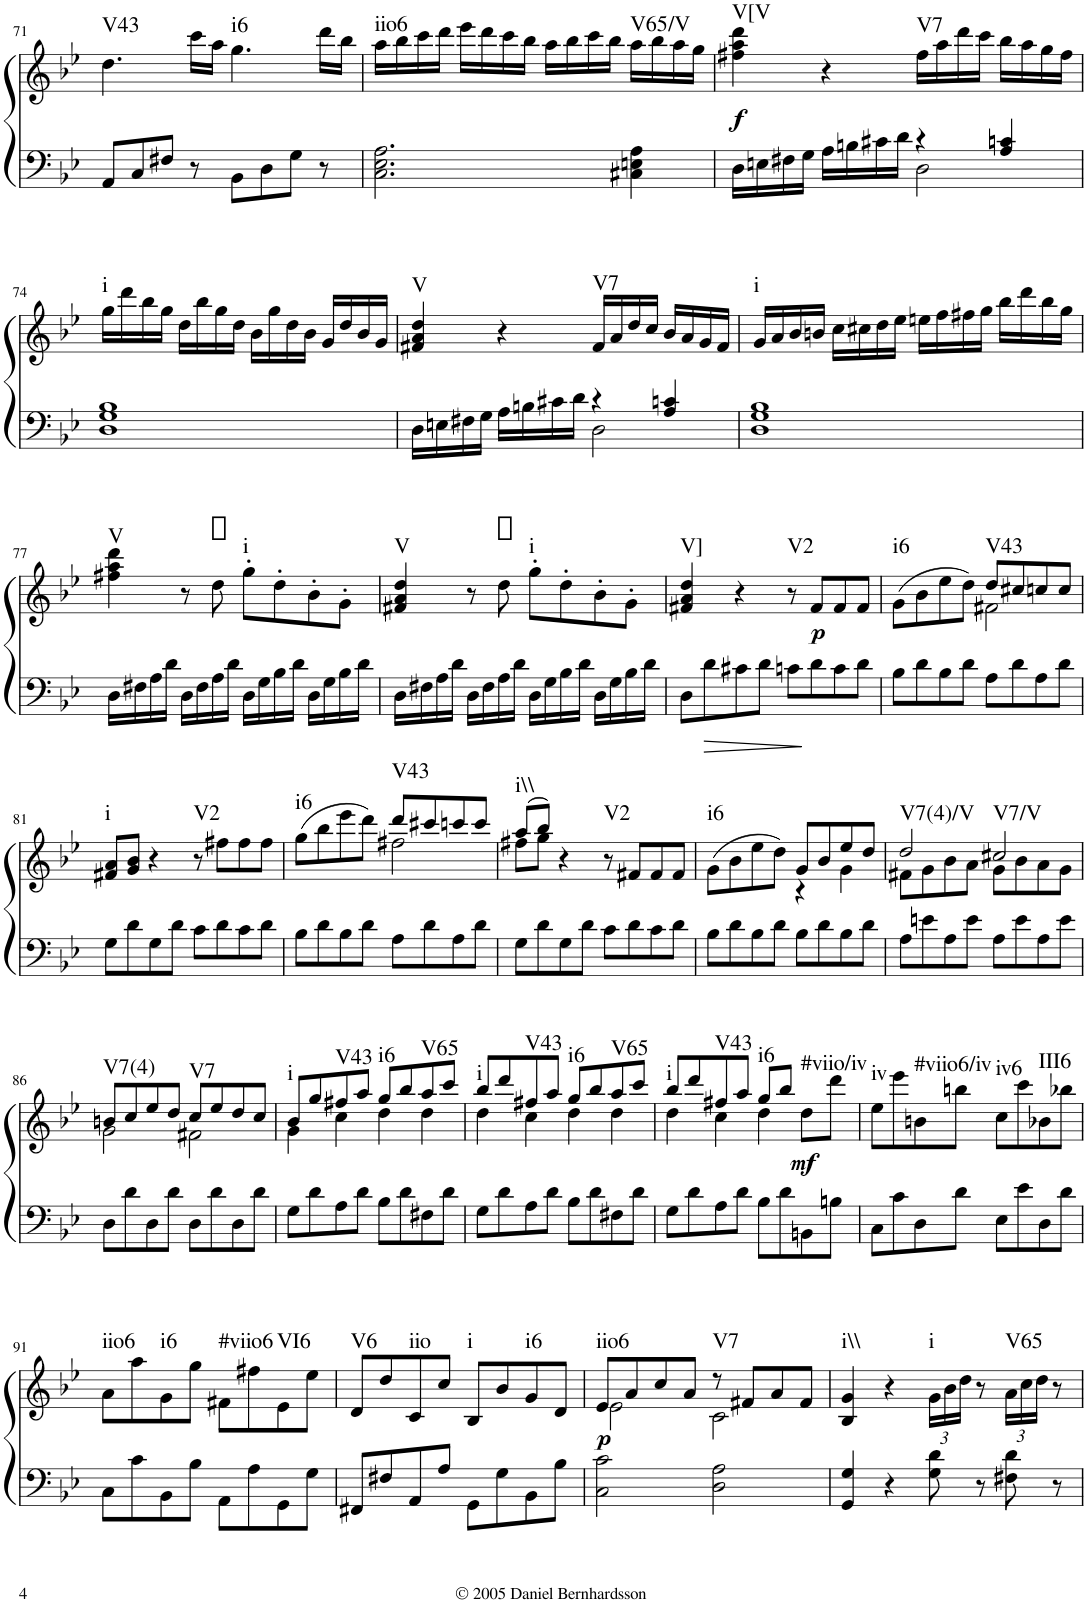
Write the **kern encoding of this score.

**kern	**kern	**dynam	**harte
*part1	*part1	*part1	*part1
*staff2	*staff1	*staff1/2	*
*I"Piano	*	*	*
*I'Pno.	*	*	*
!!LO:PB:g=z
*clefF4	*clefG2	*	*
*k[b-e-]	*k[b-e-]	*	*
*B-:	*B-:	*	*
*M4/4	*M4/4	*	*
*met(c)	*met(c)	*	*
=71	=71	=71	=71
!	!	!	!LO:H:kt=V43
8AA/L	4.dd\	.	N
8C/	.	.	.
8F#X/J	.	.	.
8r	16ccc\LL	.	.
.	16aa\JJ	.	.
!	!	!	!LO:H:kt=i6
8BB-\L	4.gg\	.	N
8D\	.	.	.
8G\J	.	.	.
8r	16ddd\LL	.	.
.	16bb-\JJ	.	.
=72	=72	=72	=72
!	!	!	!LO:H:kt=iio6
2.C\ 2.E-\ 2.A\	16aa\LL	.	N
.	16bb-\	.	.
.	16ccc\	.	.
.	16ddd\JJ	.	.
.	16eee-\LL	.	.
.	16ddd\	.	.
.	16ccc\	.	.
.	16bb-\JJ	.	.
.	16aa\LL	.	.
.	16bb-\	.	.
.	16ccc\	.	.
.	16bb-\JJ	.	.
!	!	!	!LO:H:kt=V65/V
4C#X\ 4En\ 4A\	16aa\LL	.	N
.	16bb-\	.	.
.	16aa\	.	.
.	16gg\JJ	.	.
=73	=73	=73	=73
*^	*	*	*
!	!	!	!LO:DY:b	!LO:H:kt=V[V
16D\LL	2ryy	4ff#X\ 4aa\ 4ddd\	f	N
16En\	.	.	.	.
16F#X\	.	.	.	.
16G\JJ	.	.	.	.
16A\LL	.	4r	.	.
16Bn\	.	.	.	.
16c#X\	.	.	.	.
16d\JJ	.	.	.	.
!	!	!	!	!LO:H:kt=V7
4r	2D\	16ff#\LL	.	N
.	.	16aa\	.	.
.	.	16ddd\	.	.
.	.	16ccc\JJ	.	.
4A/ 4cn/	.	16bb-\LL	.	.
.	.	16aa\	.	.
.	.	16gg\	.	.
.	.	16ff#\JJ	.	.
*v	*v	*	*	*
!!LO:LB:g=z
=74	=74	=74	=74
!	!	!	!LO:H:kt=i
1D 1G 1B-	16gg\LL	.	N
.	16ddd\	.	.
.	16bb-\	.	.
.	16gg\JJ	.	.
.	16dd\LL	.	.
.	16bb-\	.	.
.	16gg\	.	.
.	16dd\JJ	.	.
.	16b-\LL	.	.
.	16gg\	.	.
.	16dd\	.	.
.	16b-\JJ	.	.
.	16g/LL	.	.
.	16dd/	.	.
.	16b-/	.	.
.	16g/JJ	.	.
=75	=75	=75	=75
*^	*	*	*
!	!	!	!	!LO:H:kt=V
16D\LL	2ryy	4f#X/ 4a/ 4dd/	.	N
16En\	.	.	.	.
16F#X\	.	.	.	.
16G\JJ	.	.	.	.
16A\LL	.	4r	.	.
16Bn\	.	.	.	.
16c#X\	.	.	.	.
16d\JJ	.	.	.	.
!	!	!	!	!LO:H:kt=V7
4r	2D\	16f#/LL	.	N
.	.	16a/	.	.
.	.	16dd/	.	.
.	.	16cc/JJ	.	.
4A/ 4cn/	.	16b-/LL	.	.
.	.	16a/	.	.
.	.	16g/	.	.
.	.	16f#/JJ	.	.
*v	*v	*	*	*
=76	=76	=76	=76
!	!	!	!LO:H:kt=i
1D 1G 1B-	16g/LL	.	N
.	16a/	.	.
.	16b-/	.	.
.	16bn/JJ	.	.
.	16cc\LL	.	.
.	16cc#X\	.	.
.	16dd\	.	.
.	16ee-\JJ	.	.
.	16een\LL	.	.
.	16ff\	.	.
.	16ff#X\	.	.
.	16gg\JJ	.	.
.	16bb-\LL	.	.
.	16ddd\	.	.
.	16bb-\	.	.
.	16gg\JJ	.	.
!!LO:LB:g=z
=77	=77	=77	=77
!	!	!	!LO:H:kt=V
16D\LL	4ff#X\ 4aa\ 4ddd\	.	N
16F#X\	.	.	.
16A\	.	.	.
16d\JJ	.	.	.
16D\LL	8r	.	.
16F#\	.	.	.
16A\	8dd\	.	.
16d\JJ	.	.	.
!	!	!	!LO:H:kt=i
16D\LL	8gg'\L	.	N
16G\	.	.	.
16B-\	8dd'\	.	.
16d\JJ	.	.	.
16D\LL	8b-'\	.	.
16G\	.	.	.
16B-\	8g'\J	.	.
16d\JJ	.	.	.
=78	=78	=78	=78
!	!	!	!LO:H:kt=V
16D\LL	4f#X/ 4a/ 4dd/	.	N
16F#X\	.	.	.
16A\	.	.	.
16d\JJ	.	.	.
16D\LL	8r	.	.
16F#\	.	.	.
16A\	8dd\	.	.
16d\JJ	.	.	.
!	!	!	!LO:H:kt=i
16D\LL	8gg'\L	.	N
16G\	.	.	.
16B-\	8dd'\	.	.
16d\JJ	.	.	.
16D\LL	8b-'\	.	.
16G\	.	.	.
16B-\	8g'\J	.	.
16d\JJ	.	.	.
=79	=79	=79	=79
!	!	!	!LO:H:kt=V]
8D\L	4f#X/ 4a/ 4dd/	.	N
8d\	.	.	.
8c#X\	4r	.	.
8d\J	.	.	.
!	!	!	!LO:H:kt=V2
8cn\L	8r	.	N
!	!	!LO:DY:b	!
8d\	8f#/L	p	.
8c\	8f#/	.	.
8d\J	8f#/J	.	.
=80	=80	=80	=80
*	*^	*	*
!	!	!	!	!LO:H:kt=i6
8B-\L	(8g\L	2ryy	.	N
8d\	8b-\	.	.	.
8B-\	8ee-\	.	.	.
8d\J	8dd\J)	.	.	.
!	!	!	!	!LO:H:kt=V43
8A\L	8dd/L	2f#X\	.	N
8d\	8cc#X/	.	.	.
8A\	8ccn/	.	.	.
8d\J	8cc/J	.	.	.
*	*v	*v	*	*
!!LO:LB:g=z
=81	=81	=81	=81
!	!	!	!LO:H:kt=i
8G\L	8f#X/ 8a/L	.	N
8d\	8g/ 8b-/J	.	.
8G\	4r	.	.
8d\J	.	.	.
!	!	!	!LO:H:kt=V2
8c\L	8r	.	N
8d\	8ff#X\L	.	.
8c\	8ff#\	.	.
8d\J	8ff#\J	.	.
=82	=82	=82	=82
*	*^	*	*
!	!	!	!	!LO:H:kt=i6
8B-\L	(8gg\L	2ryy	.	N
8d\	8bb-\	.	.	.
8B-\	8eee-\	.	.	.
8d\J	8ddd\J)	.	.	.
!	!	!	!	!LO:H:kt=V43
8A\L	8ddd/L	2ff#X\	.	N
8d\	8ccc#X/	.	.	.
8A\	8cccn/	.	.	.
8d\J	8ccc/J	.	.	.
=83	=83	=83	=83	=83
!	!	!	!	!LO:H:kt=i\\
8G\L	(8aa/L	8ff#X\L	.	N
8d\	8bb-/J)	8gg\J	.	.
8G\	4r	4ryy	.	.
8d\J	.	.	.	.
!	!	!	!	!LO:H:kt=V2
8c\L	8r	2ryy	.	N
8d\	8f#X/L	.	.	.
8c\	8f#/	.	.	.
8d\J	8f#/J	.	.	.
=84	=84	=84	=84	=84
!	!	!	!	!LO:H:kt=i6
8B-\L	(8g\L	2ryy	.	N
8d\	8b-\	.	.	.
8B-\	8ee-\	.	.	.
8d\J	8dd\J)	.	.	.
8B-\L	8g/L	4r	.	.
8d\	8b-/	.	.	.
8B-\	8ee-/	4g\	.	.
8d\J	8dd/J	.	.	.
=85	=85	=85	=85	=85
!	!	!	!	!LO:H:kt=V7(4)/V
8A\L	2dd/	8f#X\L	.	N
8en\	.	8g\	.	.
8A\	.	8b-\	.	.
8e\J	.	8a\J	.	.
!	!	!	!	!LO:H:kt=V7/V
8A\L	2cc#X/	8g\L	.	N
8e\	.	8b-\	.	.
8A\	.	8a\	.	.
8e\J	.	8g\J	.	.
!!LO:LB:g=z	!!
=86	=86	=86	=86	=86
!	!	!	!	!LO:H:kt=V7(4)
8D\L	8bn/L	2g\	.	N
8d\	8cc/	.	.	.
8D\	8ee-/	.	.	.
8d\J	8dd/J	.	.	.
!	!	!	!	!LO:H:kt=V7
8D\L	8cc/L	2f#X\	.	N
8d\	8ee-/	.	.	.
8D\	8dd/	.	.	.
8d\J	8cc/J	.	.	.
=87	=87	=87	=87	=87
!	!	!	!	!LO:H:kt=i
8G\L	8b-/L	4g\	.	N
8d\	8gg/	.	.	.
!	!	!	!	!LO:H:kt=V43
8A\	8ff#X/	4cc\	.	N
8d\J	8aa/J	.	.	.
!	!	!	!	!LO:H:kt=i6
8B-\L	8gg/L	4dd\	.	N
8d\	8bb-/	.	.	.
!	!	!	!	!LO:H:kt=V65
8F#X\	8aa/	4dd\	.	N
8d\J	8ccc/J	.	.	.
=88	=88	=88	=88	=88
!	!	!	!	!LO:H:kt=i
8G\L	8bb-/L	4dd\	.	N
8d\	8ddd/	.	.	.
!	!	!	!	!LO:H:kt=V43
8A\	8ff#X/	4cc\	.	N
8d\J	8aa/J	.	.	.
!	!	!	!	!LO:H:kt=i6
8B-\L	8gg/L	4dd\	.	N
8d\	8bb-/	.	.	.
!	!	!	!	!LO:H:kt=V65
8F#X\	8aa/	4dd\	.	N
8d\J	8ccc/J	.	.	.
=89	=89	=89	=89	=89
!	!	!	!	!LO:H:kt=i
8G\L	8bb-/L	4dd\	.	N
8d\	8ddd/	.	.	.
!	!	!	!	!LO:H:kt=V43
8A\	8ff#X/	4cc\	.	N
8d\J	8aa/J	.	.	.
!	!	!	!	!LO:H:kt=i6
8B-\L	8gg/L	4dd\	.	N
8d\	8bb-/J	.	.	.
!	!	!	!LO:DY:b	!LO:H:kt=#viio/iv
8BBn\	8dd\L	4ryy	mf	N
8Bn\J	8ddd\J	.	.	.
*	*v	*v	*	*
=90	=90	=90	=90
!	!	!	!LO:H:kt=iv
8C\L	8ee-\L	.	N
8c\	8eee-\	.	.
!	!	!	!LO:H:kt=#viio6/iv
8D\	8bn\	.	N
8d\J	8bbn\J	.	.
!	!	!	!LO:H:kt=iv6
8E-\L	8cc\L	.	N
8e-\	8ccc\	.	.
!	!	!	!LO:H:kt=III6
8D\	8b-X\	.	N
8d\J	8bb-X\J	.	.
!!LO:LB:g=z
=91	=91	=91	=91
!	!	!	!LO:H:kt=iio6
8C\L	8a\L	.	N
8c\	8aa\	.	.
!	!	!	!LO:H:kt=i6
8BB-\	8g\	.	N
8B-\J	8gg\J	.	.
!	!	!	!LO:H:kt=#viio6
8AA\L	8f#X\L	.	N
8A\	8ff#X\	.	.
!	!	!	!LO:H:kt=VI6
8GG\	8e-\	.	N
8G\J	8ee-\J	.	.
=92	=92	=92	=92
!	!	!	!LO:H:kt=V6
8FF#X/L	8d/L	.	N
8F#X/	8dd/	.	.
!	!	!	!LO:H:kt=iio
8AA/	8c/	.	N
8A/J	8cc/J	.	.
!	!	!	!LO:H:kt=i
8GG\L	8B-/L	.	N
8G\	8b-/	.	.
!	!	!	!LO:H:kt=i6
8BB-\	8g/	.	N
8B-\J	8d/J	.	.
=93	=93	=93	=93
*	*^	*	*
!	!	!	!LO:DY:b	!LO:H:kt=iio6
2C\ 2c\	8e-/L	2e-\	p	N
.	8a/	.	.	.
.	8cc/	.	.	.
.	8a/J	.	.	.
!	!	!	!	!LO:H:kt=V7
2D\ 2A\	8r	2c\	.	N
.	8f#X/L	.	.	.
.	8a/	.	.	.
.	8f#/J	.	.	.
*	*v	*v	*	*
=94	=94	=94	=94
!	!	!	!LO:H:kt=i\\
4GG/ 4G/	4B-/ 4g/	.	N
4r	4r	.	.
*	*Xbrackettup	*	*
!	!	!	!LO:H:kt=i
8G\ 8d\	24g\LL	.	N
.	24b-\	.	.
.	24dd\JJ	.	.
8r	8r	.	.
!	!	!	!LO:H:kt=V65
8F#X\ 8d\	24a\LL	.	N
.	24cc\	.	.
.	24dd\JJ	.	.
8r	8r	.	.
=	=	=	=
*-	*-	*-	*-
